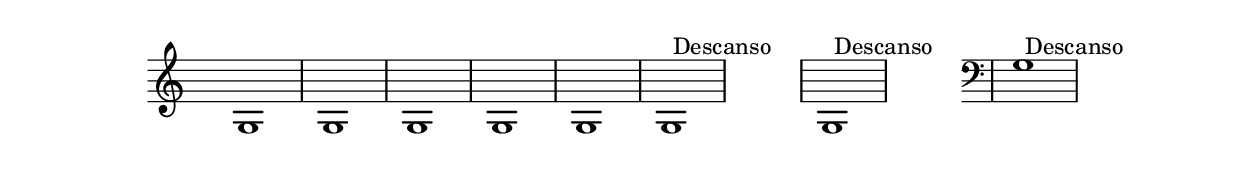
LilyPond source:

\version "2.10.33"

%%\header { texidoc="1 - Nota Nova"}

\relative c' {
  \override Staff.TimeSignature #'transparent = ##t
  \override Score.BarNumber #'transparent = ##t
  \override Score.RehearsalMark #'font-size = #-2

  %% CLARINETE
  \tag #'cl {
    g1
  }
  %% FLAUTA
  \tag #'fl {
    g
  }
  %% OBOÉ
  \tag #'ob {
    g
  }
  %% SAX ALTO
  \tag #'saxa {
    g
  }
  %% SAX TENOR
  \tag #'saxt {
    g
  }
  %% SAX GENES
  \tag #'saxg {
    g
  }
  %% TROMPETE
  \tag #'tpt {
    \override Staff.Clef #'transparent = ##t
    \stopStaff
    s^\markup {\hspace #-7 "Descanso"}
  }
  %% TROMPA
  \tag #'tpa {
    \override Staff.Clef #'transparent = ##f
    \startStaff
    g
  }
  %% TROMBONE
  \tag #'tbn {
    \override Staff.Clef #'transparent = ##t
    \stopStaff
    s^\markup {\hspace #-7 "Descanso"}
  }
  %% TUBA MIB
  \tag #'tbamib {
    \override Staff.Clef #'transparent = ##f
    \startStaff
    \clef bass
    g
  }
  %% TUBA SIB
  \tag #'tbasib {
    \override Staff.Clef #'transparent = ##t
    \stopStaff
    s^\markup {\hspace #-7 "Descanso"}
  }

  %% END DOCUMENT
}
